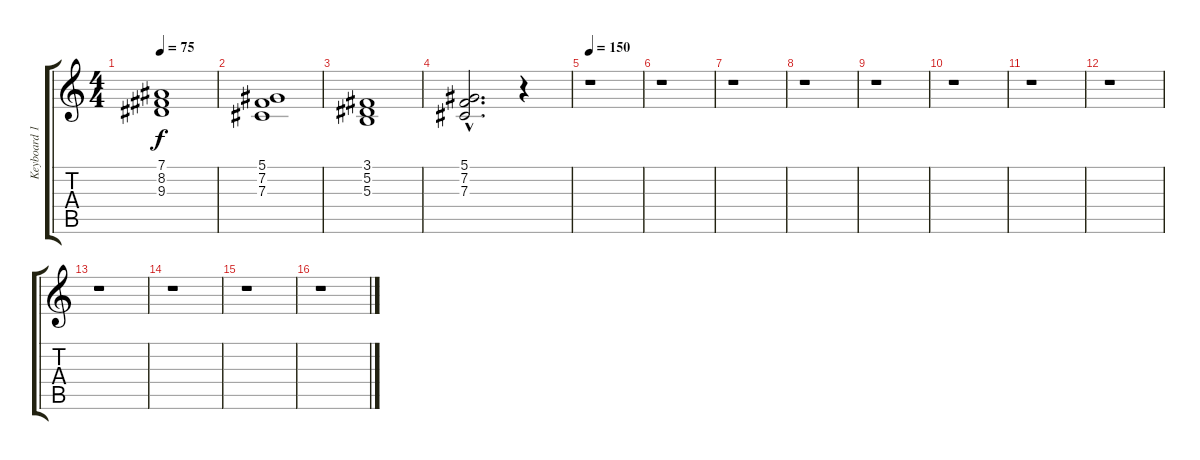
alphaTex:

\track ("Keyboard 1" "Keyboard 1") {instrument stringensemble2}
\staff {score tabs}
\tuning (Eb4 Bb3 Gb3 Db3 Ab2 Eb2) {hide}
\ts (4 4)
\tempo 75
\clef g2
\ks c
(7.1 8.2 9.3).1{dy f} |
(5.1 7.2 7.3).1 |
(3.1 5.2 5.3).1 |
(5.1{hac} 7.2{hac} 7.3{hac}).2{d} r.4 |
\tempo 150
r.1 |
r.1 |
r.1 |
r.1 |
r.1 |
r.1 |
r.1 |
r.1 |
r.1 |
r.1 |
r.1 |
r.1
